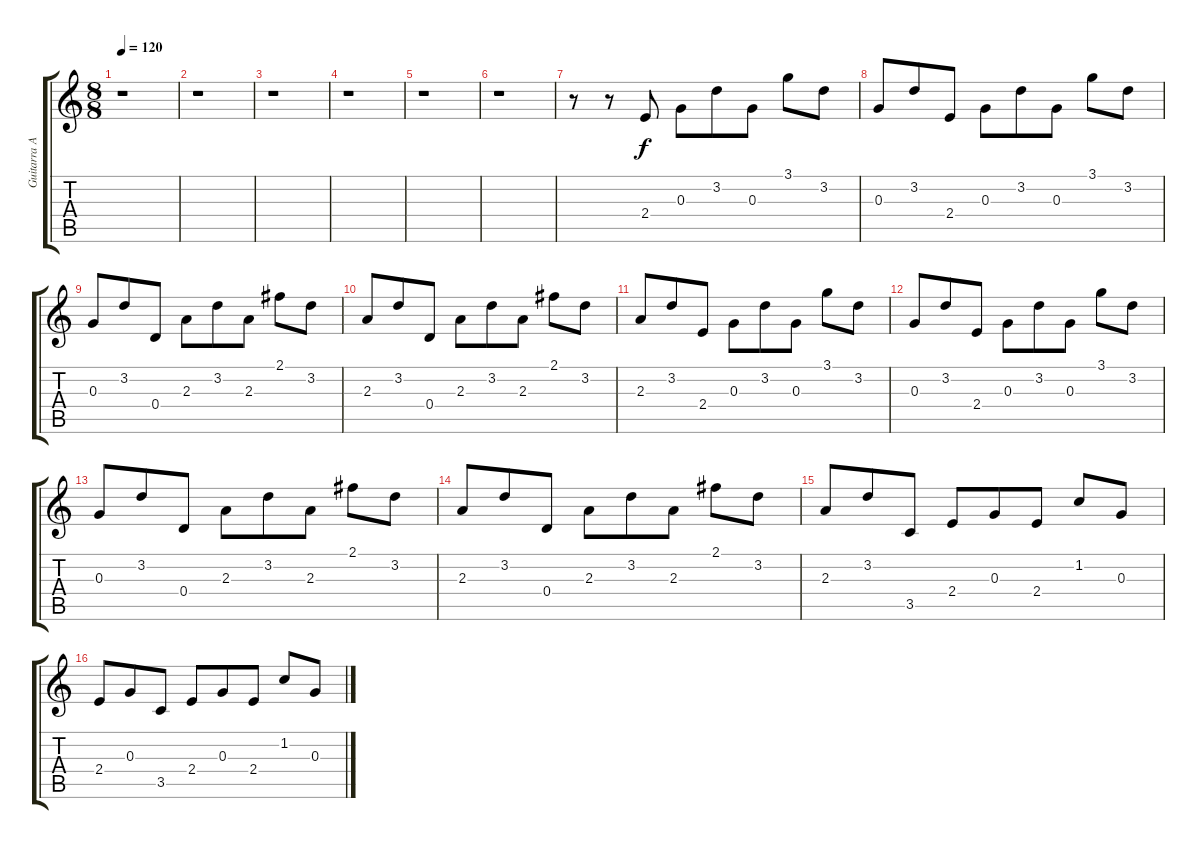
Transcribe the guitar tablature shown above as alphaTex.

\track ("Guitarra A acustica" "Guitarra A") {instrument electricguitarclean}
\staff {score tabs}
\tuning (E4 B3 G3 D3 A2 D2) {hide}
\ts (8 8)
\tempo 120
\clef g2
\ks c
r.1{dy f} |
r.1 |
r.1 |
r.1 |
r.1 |
r.1 |
r.8 r.8 2.4.8 0.3.8 3.2.8 0.3.8 3.1.8 3.2.8 |
0.3.8 3.2.8 2.4.8 0.3.8 3.2.8 0.3.8 3.1.8 3.2.8 |
0.3.8 3.2.8 0.4.8 2.3.8 3.2.8 2.3.8 2.1.8 3.2.8 |
2.3.8 3.2.8 0.4.8 2.3.8 3.2.8 2.3.8 2.1.8 3.2.8 |
2.3.8 3.2.8 2.4.8 0.3.8 3.2.8 0.3.8 3.1.8 3.2.8 |
0.3.8 3.2.8 2.4.8 0.3.8 3.2.8 0.3.8 3.1.8 3.2.8 |
0.3.8 3.2.8 0.4.8 2.3.8 3.2.8 2.3.8 2.1.8 3.2.8 |
2.3.8 3.2.8 0.4.8 2.3.8 3.2.8 2.3.8 2.1.8 3.2.8 |
2.3.8 3.2.8 3.5.8 2.4.8 0.3.8 2.4.8 1.2.8 0.3.8 |
2.4.8 0.3.8 3.5.8 2.4.8 0.3.8 2.4.8 1.2.8 0.3.8
